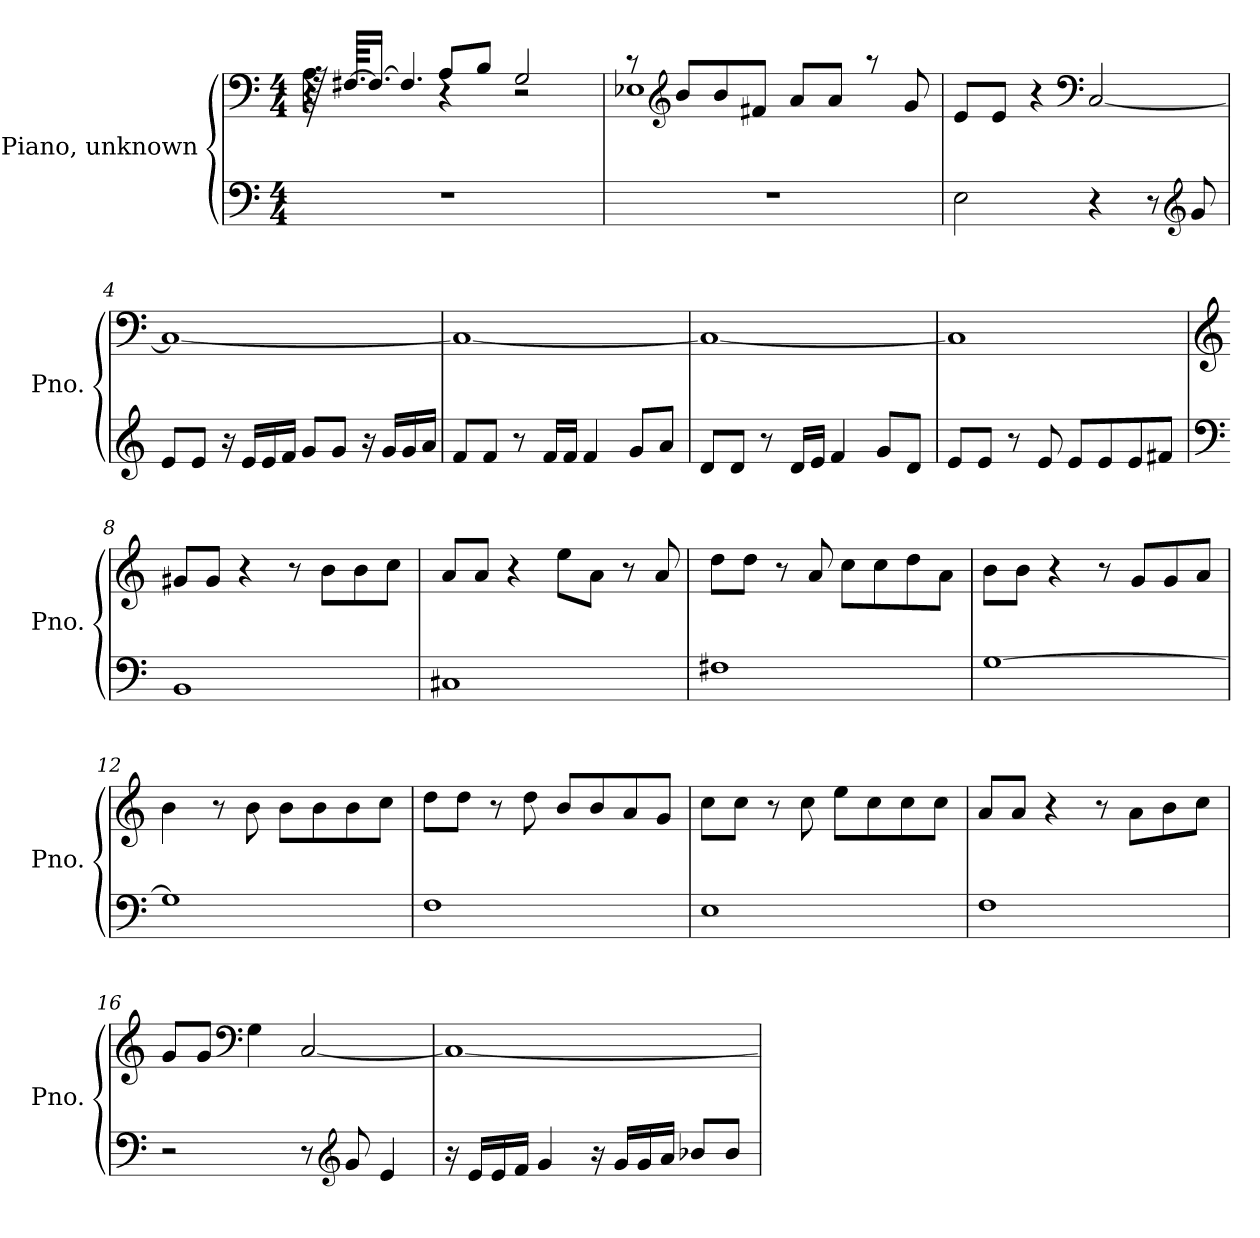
**kern	**kern
*part1	*part1
*staff2	*staff1
*I"Piano, unknown	*
*I'Pno.	*
*clefF4	*clefF4
*k[]	*k[]
*M4/4	*M4/4
*MM120	*MM120
=1	=1
*	*^
*	*	*^
1r	4r	4A\	128r
.	.	.	[64.F#X/KKLL
.	.	.	16.F#/JJ_
.	.	.	4.F#/]
.	8A/L	4r	.
.	8B/J	.	.
.	2G/	2r	2r
*	*	*v	*v
=2	=2	=2
1r	8r	1E-X
*	*clefG2	*
.	8b/L	.
.	8b/	.
.	8f#X/J	.
.	8a/L	.
.	8a/J	.
.	8r	.
.	8g/	.
*	*v	*v
=3	=3
2E\	8e/L
.	8e/J
.	4r
*	*clefF4
4r	[2C/
8r	.
*clefG2	*
8g/	.
!!LO:LB:g=z
=4	=4
8e/L	1C_
8e/J	.
16r	.
16e/LL	.
16e/	.
16f/JJ	.
8g/L	.
8g/J	.
16r	.
16g/LL	.
16g/	.
16a/JJ	.
=5	=5
8f/L	1C_
8f/J	.
8r	.
16f/LL	.
16f/JJ	.
4f/	.
8g/L	.
8a/J	.
=6	=6
8d/L	1C_
8d/J	.
8r	.
16d/LL	.
16e/JJ	.
4f/	.
8g/L	.
8d/J	.
=7	=7
8e/L	1C]
8e/J	.
8r	.
8e/	.
8e/L	.
8e/	.
8e/	.
8f#X/J	.
!!LO:LB:g=z
=8	=8
*clefF4	*clefG2
1BB	8g#X/L
.	8g#/J
.	4r
.	8r
.	8b\L
.	8b\
.	8cc\J
=9	=9
1C#X	8a/L
.	8a/J
.	4r
.	8ee\L
.	8a\J
.	8r
.	8a/
=10	=10
1F#X	8dd\L
.	8dd\J
.	8r
.	8a/
.	8cc\L
.	8cc\
.	8dd\
.	8a\J
=11	=11
[1G	8b\L
.	8b\J
.	4r
.	8r
.	8g/L
.	8g/
.	8a/J
=12	=12
1G]	4b\
.	8r
.	8b\
.	8b\L
.	8b\
.	8b\
.	8cc\J
!!LO:LB:g=z
=13	=13
1F	8dd\L
.	8dd\J
.	8r
.	8dd\
.	8b/L
.	8b/
.	8a/
.	8g/J
=14	=14
1E	8cc\L
.	8cc\J
.	8r
.	8cc\
.	8ee\L
.	8cc\
.	8cc\
.	8cc\J
=15	=15
1F	8a/L
.	8a/J
.	4r
.	8r
.	8a\L
.	8b\
.	8cc\J
=16	=16
2r	8g/L
.	8g/J
*	*clefF4
.	4G\
8r	[2C/
*clefG2	*
8g/	.
4e/	.
=17	=17
16r	1C_
16e/LL	.
16e/	.
16f/JJ	.
4g/	.
16r	.
16g/LL	.
16g/	.
16a/JJ	.
8b-X/L	.
8b-/J	.
=	=
*-	*-
